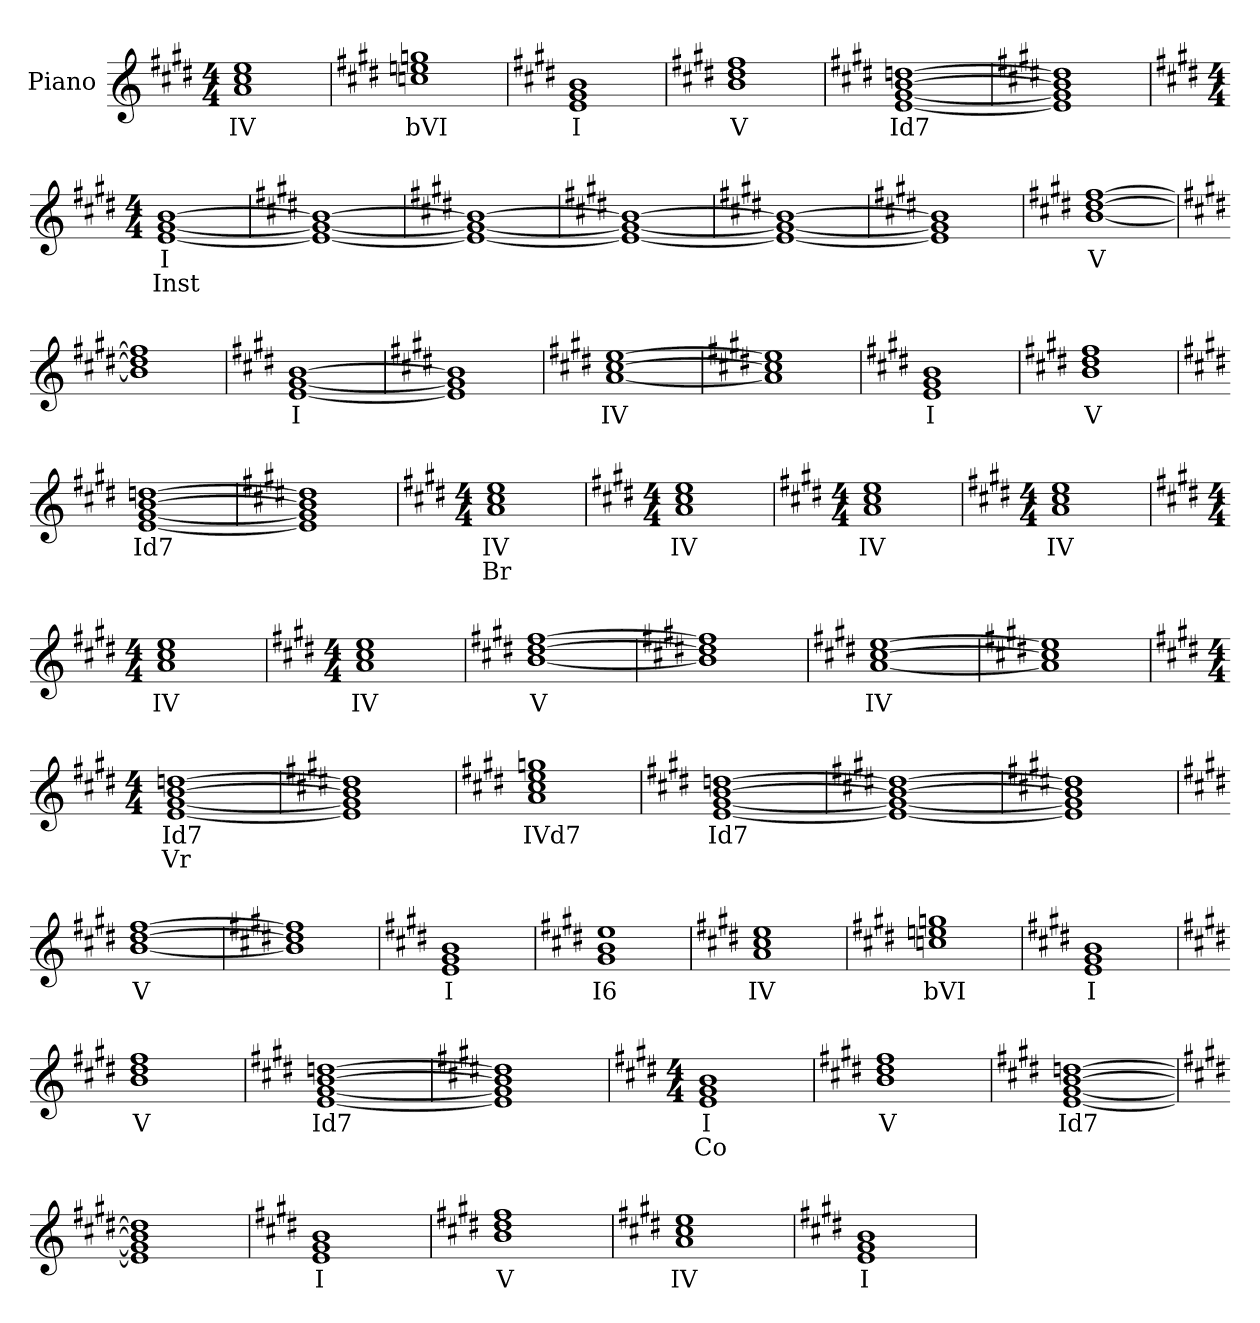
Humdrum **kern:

**kern	**text	**text
*part1	*part1	*part1
*staff1	*staff1	*staff1
*I"Piano	*	*
*I'Pno	*	*
*k[f#c#g#d#]	*	*
*E:	*	*
*M4/4	*	*
=	=	=
1a 1cc# 1ee	IV	.
=	=	=
*k[f#c#g#d#]	*	*
*E:	*	*
1ccn 1een 1ggn	bVI	.
=	=	=
*k[f#c#g#d#]	*	*
*E:	*	*
1e 1g# 1b	I	.
=	=	=
*k[f#c#g#d#]	*	*
*E:	*	*
1b 1dd# 1ff#	V	.
=	=	=
*k[f#c#g#d#]	*	*
*E:	*	*
[1e [1g# [1b [1ddn	Id7	.
=	=	=
*k[f#c#g#d#]	*	*
*E:	*	*
1e] 1g#] 1b] 1ddn]	.	.
=	=	=
*k[f#c#g#d#]	*	*
*E:	*	*
*M4/4	*	*
[1e [1g# [1b	I	Inst
=	=	=
*k[f#c#g#d#]	*	*
*E:	*	*
1e_ 1g#_ 1b_	.	.
=	=	=
*k[f#c#g#d#]	*	*
*E:	*	*
1e_ 1g#_ 1b_	.	.
=	=	=
*k[f#c#g#d#]	*	*
*E:	*	*
1e_ 1g#_ 1b_	.	.
=	=	=
*k[f#c#g#d#]	*	*
*E:	*	*
1e_ 1g#_ 1b_	.	.
=	=	=
*k[f#c#g#d#]	*	*
*E:	*	*
1e] 1g#] 1b]	.	.
=	=	=
*k[f#c#g#d#]	*	*
*E:	*	*
[1b [1dd# [1ff#	V	.
=	=	=
*k[f#c#g#d#]	*	*
*E:	*	*
1b] 1dd#] 1ff#]	.	.
=	=	=
*k[f#c#g#d#]	*	*
*E:	*	*
[1e [1g# [1b	I	.
=	=	=
*k[f#c#g#d#]	*	*
*E:	*	*
1e] 1g#] 1b]	.	.
=	=	=
*k[f#c#g#d#]	*	*
*E:	*	*
[1a [1cc# [1ee	IV	.
=	=	=
*k[f#c#g#d#]	*	*
*E:	*	*
1a] 1cc#] 1ee]	.	.
=	=	=
*k[f#c#g#d#]	*	*
*E:	*	*
1e 1g# 1b	I	.
=	=	=
*k[f#c#g#d#]	*	*
*E:	*	*
1b 1dd# 1ff#	V	.
=	=	=
*k[f#c#g#d#]	*	*
*E:	*	*
[1e [1g# [1b [1ddn	Id7	.
=	=	=
*k[f#c#g#d#]	*	*
*E:	*	*
1e] 1g#] 1b] 1ddn]	.	.
=	=	=
*k[f#c#g#d#]	*	*
*E:	*	*
*M4/4	*	*
1a 1cc# 1ee	IV	Br
=	=	=
*k[f#c#g#d#]	*	*
*E:	*	*
*M4/4	*	*
1a 1cc# 1ee	IV	.
=	=	=
*k[f#c#g#d#]	*	*
*E:	*	*
*M4/4	*	*
1a 1cc# 1ee	IV	.
=	=	=
*k[f#c#g#d#]	*	*
*E:	*	*
*M4/4	*	*
1a 1cc# 1ee	IV	.
=	=	=
*k[f#c#g#d#]	*	*
*E:	*	*
*M4/4	*	*
1a 1cc# 1ee	IV	.
=	=	=
*k[f#c#g#d#]	*	*
*E:	*	*
*M4/4	*	*
1a 1cc# 1ee	IV	.
=	=	=
*k[f#c#g#d#]	*	*
*E:	*	*
[1b [1dd# [1ff#	V	.
=	=	=
*k[f#c#g#d#]	*	*
*E:	*	*
1b] 1dd#] 1ff#]	.	.
=	=	=
*k[f#c#g#d#]	*	*
*E:	*	*
[1a [1cc# [1ee	IV	.
=	=	=
*k[f#c#g#d#]	*	*
*E:	*	*
1a] 1cc#] 1ee]	.	.
=	=	=
*k[f#c#g#d#]	*	*
*E:	*	*
*M4/4	*	*
[1e [1g# [1b [1ddn	Id7	Vr
=	=	=
*k[f#c#g#d#]	*	*
*E:	*	*
1e] 1g#] 1b] 1ddn]	.	.
=	=	=
*k[f#c#g#d#]	*	*
*E:	*	*
1a 1cc# 1ee 1ggn	IVd7	.
=	=	=
*k[f#c#g#d#]	*	*
*E:	*	*
[1e [1g# [1b [1ddn	Id7	.
=	=	=
*k[f#c#g#d#]	*	*
*E:	*	*
1e_ 1g#_ 1b_ 1ddn_	.	.
=	=	=
*k[f#c#g#d#]	*	*
*E:	*	*
1e] 1g#] 1b] 1ddn]	.	.
=	=	=
*k[f#c#g#d#]	*	*
*E:	*	*
[1b [1dd# [1ff#	V	.
=	=	=
*k[f#c#g#d#]	*	*
*E:	*	*
1b] 1dd#] 1ff#]	.	.
=	=	=
*k[f#c#g#d#]	*	*
*E:	*	*
1e 1g# 1b	I	.
=	=	=
*k[f#c#g#d#]	*	*
*E:	*	*
1g# 1b 1ee	I6	.
=	=	=
*k[f#c#g#d#]	*	*
*E:	*	*
1a 1cc# 1ee	IV	.
=	=	=
*k[f#c#g#d#]	*	*
*E:	*	*
1ccn 1een 1ggn	bVI	.
=	=	=
*k[f#c#g#d#]	*	*
*E:	*	*
1e 1g# 1b	I	.
=	=	=
*k[f#c#g#d#]	*	*
*E:	*	*
1b 1dd# 1ff#	V	.
=	=	=
*k[f#c#g#d#]	*	*
*E:	*	*
[1e [1g# [1b [1ddn	Id7	.
=	=	=
*k[f#c#g#d#]	*	*
*E:	*	*
1e] 1g#] 1b] 1ddn]	.	.
=	=	=
*k[f#c#g#d#]	*	*
*E:	*	*
*M4/4	*	*
1e 1g# 1b	I	Co
=	=	=
*k[f#c#g#d#]	*	*
*E:	*	*
1b 1dd# 1ff#	V	.
=	=	=
*k[f#c#g#d#]	*	*
*E:	*	*
[1e [1g# [1b [1ddn	Id7	.
=	=	=
*k[f#c#g#d#]	*	*
*E:	*	*
1e] 1g#] 1b] 1ddn]	.	.
=	=	=
*k[f#c#g#d#]	*	*
*E:	*	*
1e 1g# 1b	I	.
=	=	=
*k[f#c#g#d#]	*	*
*E:	*	*
1b 1dd# 1ff#	V	.
=	=	=
*k[f#c#g#d#]	*	*
*E:	*	*
1a 1cc# 1ee	IV	.
=	=	=
*k[f#c#g#d#]	*	*
*E:	*	*
1e 1g# 1b	I	.
=	=	=
*-	*-	*-
